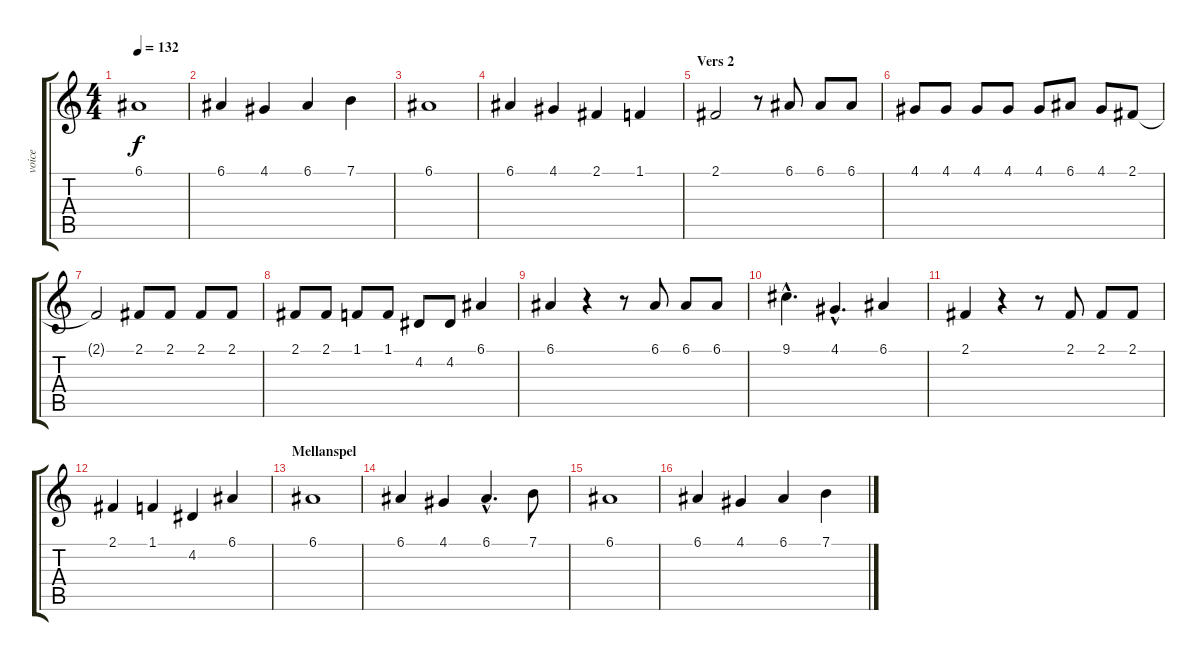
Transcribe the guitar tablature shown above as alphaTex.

\track ("voice" "voice") {instrument lead6voice}
\staff {score tabs}
\tuning (E4 B3 G3 D3 A2 E2) {hide}
\ts (4 4)
\tempo 132
\clef g2
\ks c
6.1.1{dy f} |
6.1.4 4.1.4 6.1.4 7.1.4 |
6.1.1 |
6.1.4 4.1.4 2.1.4 1.1.4 |
\section ("" "Vers 2")
2.1.2 r.8 6.1.8 6.1.8 6.1.8 |
4.1.8 4.1.8 4.1.8 4.1.8 4.1.8 6.1.8 4.1.8 2.1.8 |
2.1{t}.2 2.1.8 2.1.8 2.1.8 2.1.8 |
2.1.8 2.1.8 1.1.8 1.1.8 4.2.8 4.2.8 6.1.4 |
6.1.4 r.4 r.8 6.1.8 6.1.8 6.1.8 |
9.1{hac}.4{d} 4.1{hac}.4{d} 6.1.4 |
2.1.4 r.4 r.8 2.1.8 2.1.8 2.1.8 |
2.1.4 1.1.4 4.2.4 6.1.4 |
\section ("" "Mellanspel")
6.1.1 |
6.1.4 4.1.4 6.1{hac}.4{d} 7.1.8 |
6.1.1 |
6.1.4 4.1.4 6.1.4 7.1.4
